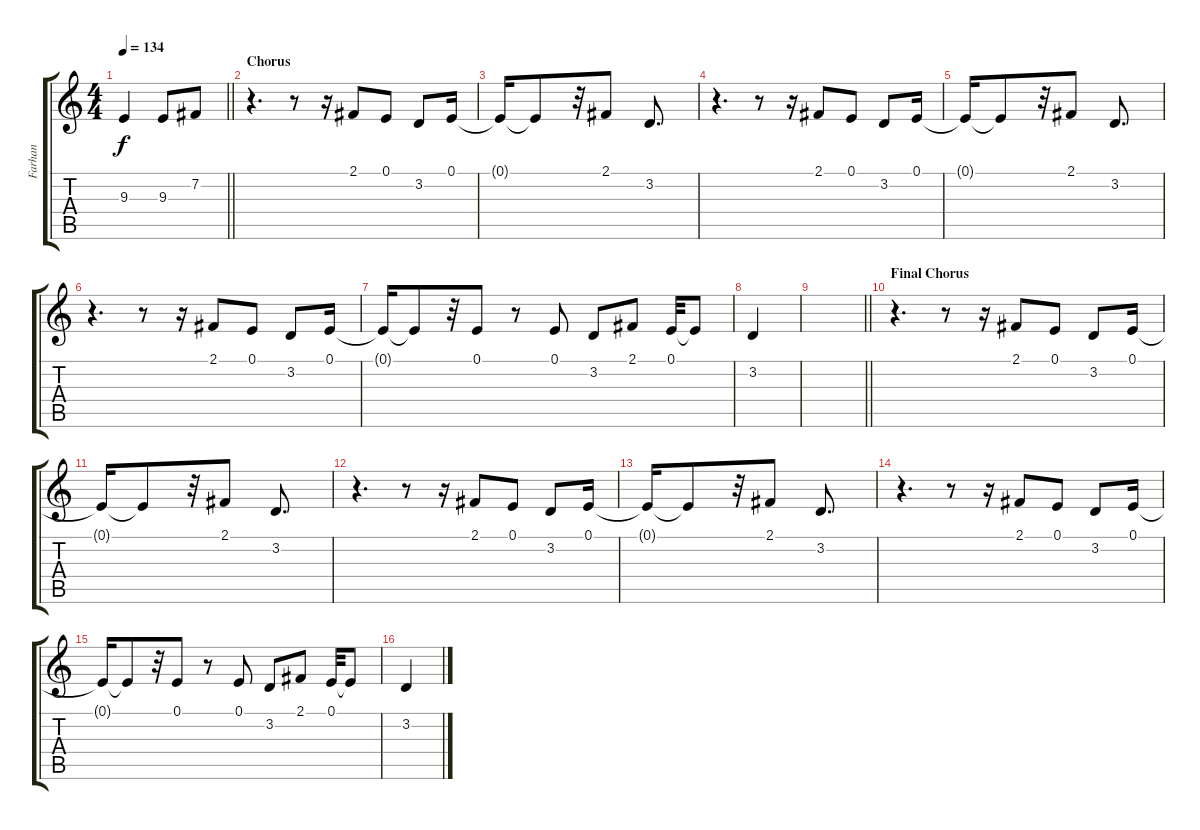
\track ("Farhan" "Farhan") {instrument lead2sawtooth}
\staff {score tabs}
\tuning (E4 B3 G3 D3 A2 E2) {hide}
\ts (4 4)
\tempo 134
\clef g2
\barLineRight lightlight
\ks c
9.3.4{dy f} 9.3.8 7.2.8 |
\section ("" "Chorus")
r.4{d} r.8 r.16 2.1.8 0.1.8 3.2.8 0.1.16 |
0.1{t}.16 0.1{t}.8 r.32 2.1.8 3.2.8{d} |
r.4{d} r.8 r.16 2.1.8 0.1.8 3.2.8 0.1.16 |
0.1{t}.16 0.1{t}.8 r.32 2.1.8 3.2.8{d} |
r.4{d} r.8 r.16 2.1.8 0.1.8 3.2.8 0.1.16 |
0.1{t}.16 0.1{t}.8 r.32 0.1.8 r.8 0.1.8 3.2.8 2.1.8 0.1.32 0.1{t}.8 |
3.2.4 |
\barLineRight lightlight
|
\section ("" "Final Chorus")
r.4{d} r.8 r.16 2.1.8 0.1.8 3.2.8 0.1.16 |
0.1{t}.16 0.1{t}.8 r.32 2.1.8 3.2.8{d} |
r.4{d} r.8 r.16 2.1.8 0.1.8 3.2.8 0.1.16 |
0.1{t}.16 0.1{t}.8 r.32 2.1.8 3.2.8{d} |
r.4{d} r.8 r.16 2.1.8 0.1.8 3.2.8 0.1.16 |
0.1{t}.16 0.1{t}.8 r.32 0.1.8 r.8 0.1.8 3.2.8 2.1.8 0.1.32 0.1{t}.8 |
3.2.4
